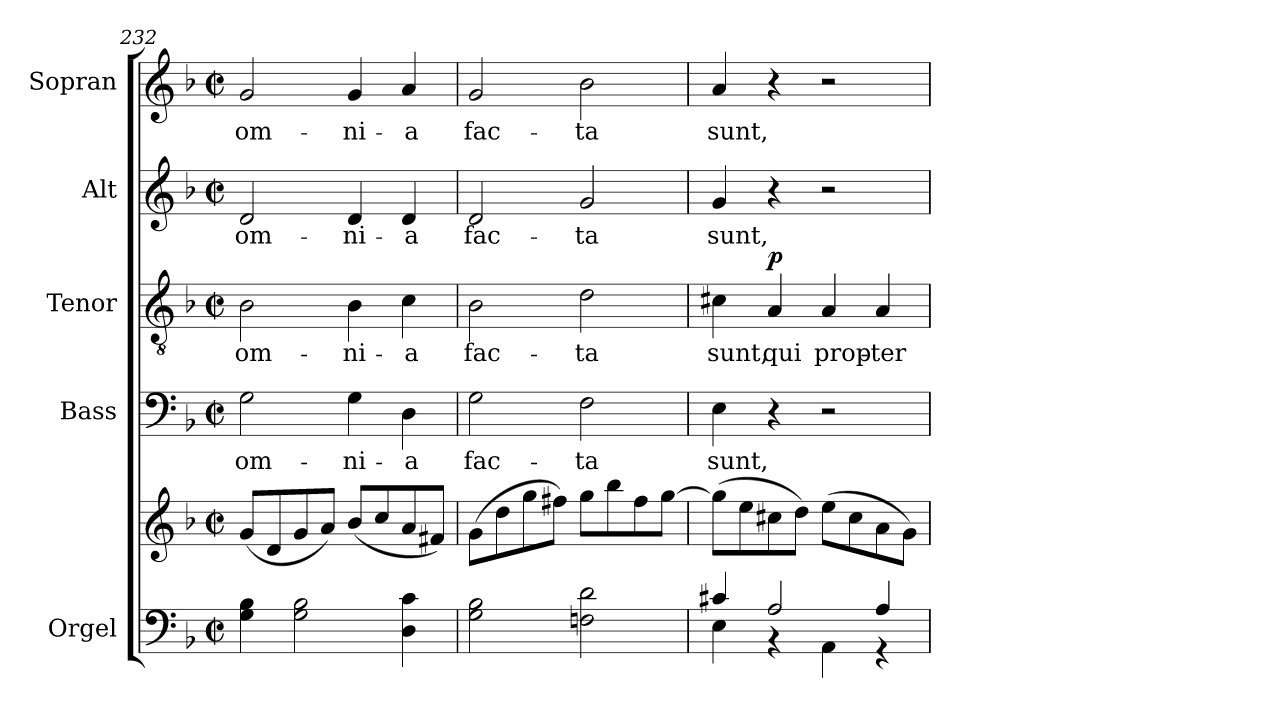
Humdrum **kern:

**kern	**kern	**kern	**text	**kern	**text	**dynam	**kern	**text	**kern	**text
*part5	*part5	*part4	*part4	*part3	*part3	*part3	*part2	*part2	*part1	*part1
*staff6	*staff5	*staff4	*staff4	*staff3	*staff3	*staff3	*staff2	*staff2	*staff1	*staff1
*I"Orgel	*	*I"Bass	*	*I"Tenor	*	*	*I"Alt	*	*I"Sopran	*
*I'Org.	*	*I'B.	*	*I'T.	*	*	*I'A.	*	*I'S.	*
*clefF4	*clefG2	*clefF4	*	*clefGv2	*	*	*clefG2	*	*clefG2	*
*k[b-]	*k[b-]	*k[b-]	*	*k[b-]	*	*	*k[b-]	*	*k[b-]	*
*F:	*F:	*F:	*	*F:	*	*	*F:	*	*F:	*
*M2/2	*M2/2	*M2/2	*	*M2/2	*	*	*M2/2	*	*M2/2	*
*met(c|)	*met(c|)	*met(c|)	*	*met(c|)	*	*	*met(c|)	*	*met(c|)	*
=232	=232	=232	=232	=232	=232	=232	=232	=232	=232	=232
!	!	!	!LO:LY:b	!	!LO:LY:b	!	!	!LO:LY:b	!	!LO:LY:b
4G\ 4B-\	(<8g/L	2G\	om-	2B-\	om-	.	2d/	om-	2g/	om-
.	8d/	.	.	.	.	.	.	.	.	.
2G\ 2B-\	8g/	.	.	.	.	.	.	.	.	.
.	8a/J)	.	.	.	.	.	.	.	.	.
!	!	!	!LO:LY:b	!	!LO:LY:b	!	!	!LO:LY:b	!	!LO:LY:b
.	(<8b-/L	4G\	-ni-	4B-\	-ni-	.	4d/	-ni-	4g/	-ni-
.	8cc/	.	.	.	.	.	.	.	.	.
!	!	!	!LO:LY:b	!	!LO:LY:b	!	!	!LO:LY:b	!	!LO:LY:b
4D\ 4c\	8a/	4D\	-a	4c\	-a	.	4d/	-a	4a/	-a
.	8f#X/J)	.	.	.	.	.	.	.	.	.
!!LO:LB:g=z
=233	=233	=233	=233	=233	=233	=233	=233	=233	=233	=233
!	!	!	!LO:LY:b	!	!LO:LY:b	!	!	!LO:LY:b	!	!LO:LY:b
2G\ 2B-\	(>8g\L	2G\	fac-	2B-\	fac-	.	2d/	fac-	2g/	fac-
.	8dd\	.	.	.	.	.	.	.	.	.
.	8gg\	.	.	.	.	.	.	.	.	.
.	8ff#X\J)	.	.	.	.	.	.	.	.	.
!	!	!	!LO:LY:b	!	!LO:LY:b	!	!	!LO:LY:b	!	!LO:LY:b
2Fn\ 2d\	8gg\L	2F\	-ta	2d\	-ta	.	2g/	-ta	2b-\	-ta
.	8bb-\	.	.	.	.	.	.	.	.	.
.	8ff#\	.	.	.	.	.	.	.	.	.
.	[8gg\J	.	.	.	.	.	.	.	.	.
=234	=234	=234	=234	=234	=234	=234	=234	=234	=234	=234
*^	*	*	*	*	*	*	*	*	*	*
!	!	!	!	!LO:LY:b	!	!LO:LY:b	!	!	!LO:LY:b	!	!LO:LY:b
4c#X/	4E\	(>8gg\L]	4E\	sunt,	4c#X\	sunt,	.	4g/	sunt,	4a/	sunt,
.	.	8ee\	.	.	.	.	.	.	.	.	.
!	!	!	!	!	!	!LO:LY:b	!LO:DY:a	!	!	!	!
2A/	4r	8cc#X\	4r	.	4A/	qui	p	4r	.	4r	.
.	.	8dd\J)	.	.	.	.	.	.	.	.	.
!	!	!	!	!	!	!LO:LY:b	!	!	!	!	!
.	4AA\	(>8ee\L	2r	.	4A/	prop-	.	2r	.	2r	.
.	.	8cc#\	.	.	.	.	.	.	.	.	.
!	!	!	!	!	!	!LO:LY:b	!	!	!	!	!
4A/	4r	8a\	.	.	4A/	-ter	.	.	.	.	.
.	.	8g\J)	.	.	.	.	.	.	.	.	.
*v	*v	*	*	*	*	*	*	*	*	*	*
=	=	=	=	=	=	=	=	=	=	=
*-	*-	*-	*-	*-	*-	*-	*-	*-	*-	*-
